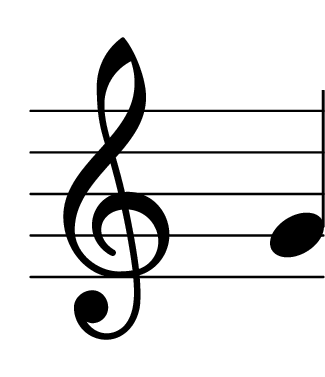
\version "2.14.2"

\header {
  % Supprimer le pied de page par défaut
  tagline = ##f
}
#(set-global-staff-size 80)
\layout {
  \context {
    \Score
    \remove "Bar_number_engraver"
  }
   \context {
      \Staff
           \remove "Time_signature_engraver"
    }

}


global = {
  \key c \major
  \time 4/4
}

sopranoVoice = \relative c'' {
  \global
  \dynamicUp
  % En avant la musique !
  
  g
}


\score {
  \new Staff { \sopranoVoice }
  \layout { }
}
\paper {
  paper-width = 55\mm
  paper-height = 85\mm
  left-margin = 5\mm
  right-margin = 5\mm
  indent = 0
}